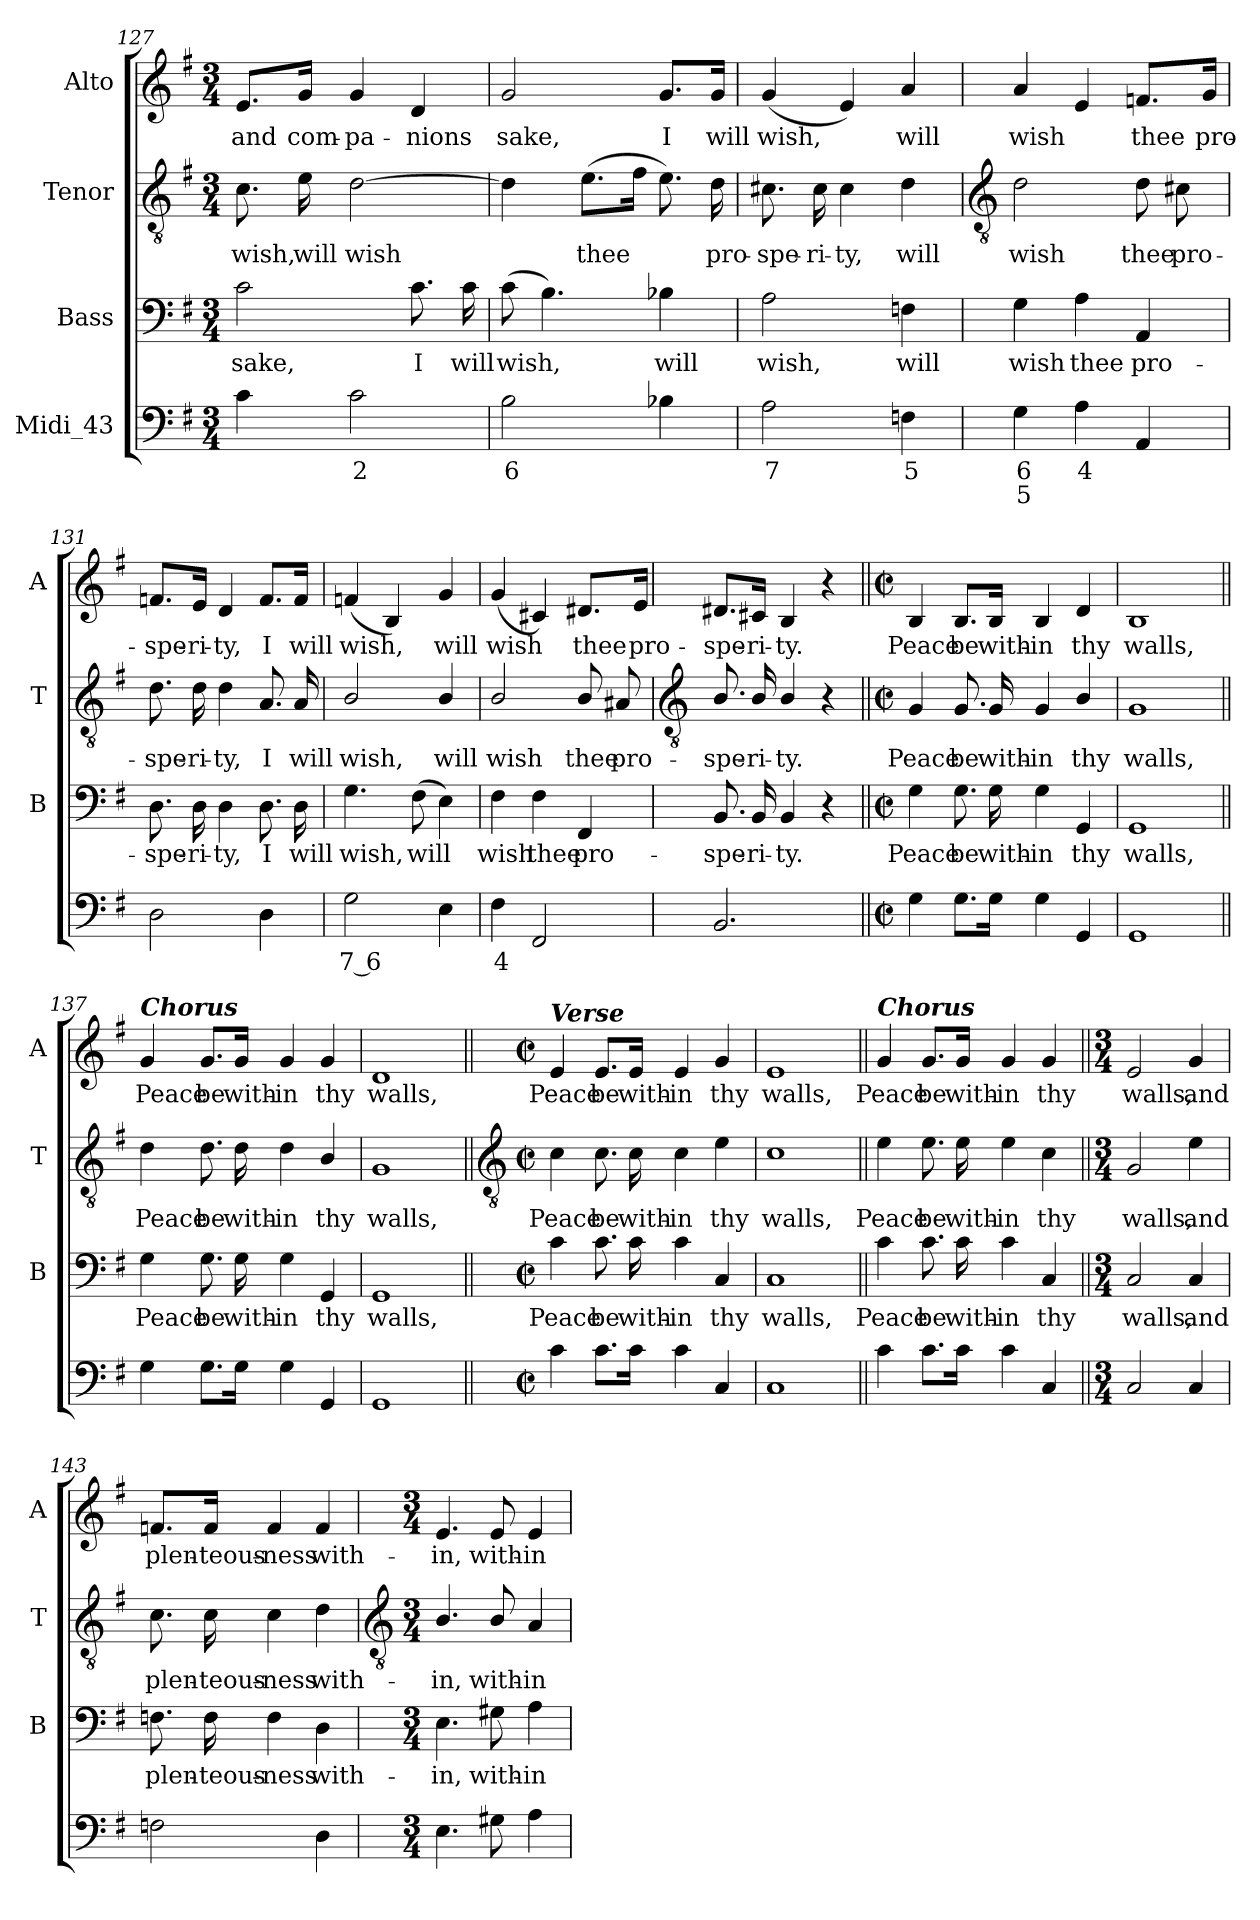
**kern	**text	**text	**kern	**text	**kern	**text	**kern	**text
*part4	*part4	*part4	*part3	*part3	*part2	*part2	*part1	*part1
*staff4	*staff4	*staff4	*staff3	*staff3	*staff2	*staff2	*staff1	*staff1
*I"Midi_43	*	*	*I"Bass	*	*I"Tenor	*	*I"Alto	*
*	*	*	*I'B	*	*I'T	*	*I'A	*
*clefF4	*	*	*clefF4	*	*clefGv2	*	*clefG2	*
*k[f#]	*	*	*k[f#]	*	*k[f#]	*	*k[f#]	*
*G:	*	*	*G:	*	*G:	*	*G:	*
*M3/4	*	*	*M3/4	*	*M3/4	*	*M3/4	*
=127	=127	=127	=127	=127	=127	=127	=127	=127
!	!	!	!	!LO:LY:b	!	!LO:LY:b	!	!LO:LY:b
4c	.	.	2c	sake,	8.c	wish,	8.e/L	and
!	!	!	!	!	!	!LO:LY:b	!	!LO:LY:b
.	.	.	.	.	16e	will	16g/Jk	com-
!	!LO:LY:b	!	!	!	!	!LO:LY:b	!	!LO:LY:b
2c	2	.	.	.	[2d	wish	4g	-pa-
!	!	!	!	!LO:LY:b	!	!	!	!LO:LY:b
.	.	.	8.c	I	.	.	4d	-nions
!	!	!	!	!LO:LY:b	!	!	!	!
.	.	.	16c	will	.	.	.	.
=128	=128	=128	=128	=128	=128	=128	=128	=128
!	!LO:LY:b	!	!	!LO:LY:b	!	!	!	!LO:LY:b
2B	6	.	(>8cL	wish,	4d]	.	2g	sake,
.	.	.	4.B)	.	.	.	.	.
!	!	!	!	!	!	!LO:LY:b	!	!
.	.	.	.	.	(>8.eL	thee	.	.
.	.	.	.	.	16f#J	.	.	.
!	!	!	!	!LO:LY:b	!	!	!	!LO:LY:b
4B-X	.	.	4B-X	will	8.e)	.	8.g/L	I
!	!	!	!	!	!	!LO:LY:b	!	!LO:LY:b
.	.	.	.	.	16d	pro-	16g/Jk	will
=129	=129	=129	=129	=129	=129	=129	=129	=129
!	!LO:LY:b	!	!	!LO:LY:b	!	!LO:LY:b	!	!LO:LY:b
2A	7	.	2A	wish,	8.c#X	-spe-	(<4g	wish,
!	!	!	!	!	!	!LO:LY:b	!	!
.	.	.	.	.	16c#	-ri-	.	.
!	!	!	!	!	!	!LO:LY:b	!	!
.	.	.	.	.	4c#	-ty,	4e)	.
!	!LO:LY:b	!	!	!LO:LY:b	!	!LO:LY:b	!	!LO:LY:b
4Fn	5	.	4Fn	will	4d	will	4a	will
!!LO:LB:g=z
=130	=130	=130	=130	=130	=130	=130	=130	=130
*	*	*	*	*	*clefGv2	*	*	*
!	!LO:LY:b	!LO:LY:b	!	!LO:LY:b	!	!LO:LY:b	!	!LO:LY:b
4G	6	5	4G	wish	2d	wish	4a	wish
!	!LO:LY:b	!	!	!LO:LY:b	!	!	!	!
4A	4	.	4A	thee	.	.	4e	.
!	!	!	!	!LO:LY:b	!	!LO:LY:b	!	!LO:LY:b
4AA	.	.	4AA	pro-	8d	thee	8.fn/L	thee
!	!	!	!	!	!	!LO:LY:b	!	!
.	.	.	.	.	8c#X	pro-	.	.
!	!	!	!	!	!	!	!	!LO:LY:b
.	.	.	.	.	.	.	16g/Jk	pro-
=131	=131	=131	=131	=131	=131	=131	=131	=131
!	!	!	!	!LO:LY:b	!	!LO:LY:b	!	!LO:LY:b
2D	.	.	8.D	-spe-	8.d	-spe-	8.f/L	-spe-
!	!	!	!	!LO:LY:b	!	!LO:LY:b	!	!LO:LY:b
.	.	.	16D	-ri-	16d	-ri-	16e/Jk	-ri-
!	!	!	!	!LO:LY:b	!	!LO:LY:b	!	!LO:LY:b
.	.	.	4D	-ty,	4d	-ty,	4d	-ty,
!	!	!	!	!LO:LY:b	!	!LO:LY:b	!	!LO:LY:b
4D	.	.	8.D	I	8.A	I	8.f/L	I
!	!	!	!	!LO:LY:b	!	!LO:LY:b	!	!LO:LY:b
.	.	.	16D	will	16A	will	16f/Jk	will
=132	=132	=132	=132	=132	=132	=132	=132	=132
!	!LO:LY:b	!	!	!LO:LY:b	!	!LO:LY:b	!	!LO:LY:b
2G	7 6	.	4.G	wish,	2B/	wish,	(<4fn	wish,
.	.	.	.	.	.	.	4B)	.
!	!	!	!	!LO:LY:b	!	!	!	!
.	.	.	(>8F#L	will	.	.	.	.
!	!	!	!	!	!	!LO:LY:b	!	!LO:LY:b
4E	.	.	4E)	.	4B/	will	4g	will
=133	=133	=133	=133	=133	=133	=133	=133	=133
!	!LO:LY:b	!	!	!LO:LY:b	!	!LO:LY:b	!	!LO:LY:b
4F#	4	.	4F#	wish	2B/	wish	(<4g	wish
!	!	!	!	!LO:LY:b	!	!	!	!
2FF#	.	.	4F#	thee	.	.	4c#X)	.
!	!	!	!	!LO:LY:b	!	!LO:LY:b	!	!LO:LY:b
.	.	.	4FF#	pro-	8B/	thee	8.d#/L	thee
!	!	!	!	!	!	!LO:LY:b	!	!
.	.	.	.	.	8A#X	pro-	.	.
!	!	!	!	!	!	!	!	!LO:LY:b
.	.	.	.	.	.	.	16e/Jk	pro-
!!LO:LB:g=z
=134	=134	=134	=134	=134	=134	=134	=134	=134
*	*	*	*	*	*clefGv2	*	*	*
!	!	!	!	!LO:LY:b	!	!LO:LY:b	!	!LO:LY:b
2.BB	.	.	8.BB	-spe-	8.B/	-spe-	8.d#X/L	-spe-
!	!	!	!	!LO:LY:b	!	!LO:LY:b	!	!LO:LY:b
.	.	.	16BB	-ri-	16B/	-ri-	16c#X/Jk	-ri-
!	!	!	!	!LO:LY:b	!	!LO:LY:b	!	!LO:LY:b
.	.	.	4BB	-ty.	4B/	-ty.	4B	-ty.
.	.	.	4r	.	4r	.	4r	.
=135||	=135||	=135||	=135||	=135||	=135||	=135||	=135||	=135||
*M2/2	*	*	*M2/2	*	*M2/2	*	*M2/2	*
*met(c|)	*	*	*met(c|)	*	*met(c|)	*	*met(c|)	*
!	!	!	!	!LO:LY:b	!	!LO:LY:b	!	!LO:LY:b
4G	.	.	4G	Peace	4G	Peace	4B	Peace
!	!	!	!	!LO:LY:b	!	!LO:LY:b	!	!LO:LY:b
8.GL	.	.	8.G	be	8.G	be	8.B/L	be
!	!	!	!	!LO:LY:b	!	!LO:LY:b	!	!LO:LY:b
16GJ	.	.	16G	with-	16G	with-	16B/Jk	with-
!	!	!	!	!LO:LY:b	!	!LO:LY:b	!	!LO:LY:b
4G	.	.	4G	-in	4G	-in	4B	-in
!	!	!	!	!LO:LY:b	!	!LO:LY:b	!	!LO:LY:b
4GG	.	.	4GG	thy	4B/	thy	4d	thy
=136	=136	=136	=136	=136	=136	=136	=136	=136
!	!	!	!	!LO:LY:b	!	!LO:LY:b	!	!LO:LY:b
1GG	.	.	1GG	walls,	1G	walls,	1B	walls,
=137||	=137||	=137||	=137||	=137||	=137||	=137||	=137||	=137||
!	!	!	!	!	!	!	!LO:TX:a:Bi:t=Chorus	!
!	!	!	!	!LO:LY:b	!	!LO:LY:b	!	!LO:LY:b
4G	.	.	4G	Peace	4d	Peace	4g	Peace
!	!	!	!	!LO:LY:b	!	!LO:LY:b	!	!LO:LY:b
8.GL	.	.	8.G	be	8.d	be	8.g/L	be
!	!	!	!	!LO:LY:b	!	!LO:LY:b	!	!LO:LY:b
16GJ	.	.	16G	with-	16d	with-	16g/Jk	with-
!	!	!	!	!LO:LY:b	!	!LO:LY:b	!	!LO:LY:b
4G	.	.	4G	-in	4d	-in	4g	-in
!	!	!	!	!LO:LY:b	!	!LO:LY:b	!	!LO:LY:b
4GG	.	.	4GG	thy	4B/	thy	4g	thy
=138	=138	=138	=138	=138	=138	=138	=138	=138
!	!	!	!	!LO:LY:b	!	!LO:LY:b	!	!LO:LY:b
1GG	.	.	1GG	walls,	1G	walls,	1d	walls,
!!LO:LB:g=z
=139||	=139||	=139||	=139||	=139||	=139||	=139||	=139||	=139||
*	*	*	*	*	*clefGv2	*	*	*
*M2/2	*	*	*M2/2	*	*M2/2	*	*M2/2	*
*met(c|)	*	*	*met(c|)	*	*met(c|)	*	*met(c|)	*
!	!	!	!	!	!	!	!LO:TX:a:Bi:t=Verse	!
!	!	!	!	!LO:LY:b	!	!LO:LY:b	!	!LO:LY:b
4c	.	.	4c	Peace	4c	Peace	4e	Peace
!	!	!	!	!LO:LY:b	!	!LO:LY:b	!	!LO:LY:b
8.cL	.	.	8.c	be	8.c	be	8.e/L	be
!	!	!	!	!LO:LY:b	!	!LO:LY:b	!	!LO:LY:b
16cJ	.	.	16c	with-	16c	with-	16e/Jk	with-
!	!	!	!	!LO:LY:b	!	!LO:LY:b	!	!LO:LY:b
4c	.	.	4c	-in	4c	-in	4e	-in
!	!	!	!	!LO:LY:b	!	!LO:LY:b	!	!LO:LY:b
4C	.	.	4C	thy	4e	thy	4g	thy
=140	=140	=140	=140	=140	=140	=140	=140	=140
!	!	!	!	!LO:LY:b	!	!LO:LY:b	!	!LO:LY:b
1C	.	.	1C	walls,	1c	walls,	1e	walls,
=141||	=141||	=141||	=141||	=141||	=141||	=141||	=141||	=141||
!	!	!	!	!	!	!	!LO:TX:a:Bi:t=Chorus	!
!	!	!	!	!LO:LY:b	!	!LO:LY:b	!	!LO:LY:b
4c	.	.	4c	Peace	4e	Peace	4g	Peace
!	!	!	!	!LO:LY:b	!	!LO:LY:b	!	!LO:LY:b
8.cL	.	.	8.c	be	8.e	be	8.g/L	be
!	!	!	!	!LO:LY:b	!	!LO:LY:b	!	!LO:LY:b
16cJ	.	.	16c	with-	16e	with-	16g/Jk	with-
!	!	!	!	!LO:LY:b	!	!LO:LY:b	!	!LO:LY:b
4c	.	.	4c	-in	4e	-in	4g	-in
!	!	!	!	!LO:LY:b	!	!LO:LY:b	!	!LO:LY:b
4C	.	.	4C	thy	4c	thy	4g	thy
=142||	=142||	=142||	=142||	=142||	=142||	=142||	=142||	=142||
*M3/4	*	*	*M3/4	*	*M3/4	*	*M3/4	*
!	!	!	!	!LO:LY:b	!	!LO:LY:b	!	!LO:LY:b
2C	.	.	2C	walls,	2G	walls,	2e	walls,
!	!	!	!	!LO:LY:b	!	!LO:LY:b	!	!LO:LY:b
4C	.	.	4C	and	4e	and	4g	and
=143	=143	=143	=143	=143	=143	=143	=143	=143
!	!	!	!	!LO:LY:b	!	!LO:LY:b	!	!LO:LY:b
2Fn	.	.	8.Fn	plen-	8.c	plen-	8.fn/L	plen-
!	!	!	!	!LO:LY:b	!	!LO:LY:b	!	!LO:LY:b
.	.	.	16F	-teous-	16c	-teous-	16f/Jk	-teous-
!	!	!	!	!LO:LY:b	!	!LO:LY:b	!	!LO:LY:b
.	.	.	4F	-ness	4c	-ness	4f	-ness
!	!	!	!	!LO:LY:b	!	!LO:LY:b	!	!LO:LY:b
4D	.	.	4D	with-	4d	with-	4f	with-
!!LO:LB:g=z
=144	=144	=144	=144	=144	=144	=144	=144	=144
*	*	*	*	*	*clefGv2	*	*	*
*M3/4	*	*	*M3/4	*	*M3/4	*	*M3/4	*
!	!	!	!	!LO:LY:b	!	!LO:LY:b	!	!LO:LY:b
4.E	.	.	4.E	-in,	4.B/	-in,	4.e	-in,
!	!	!	!	!LO:LY:b	!	!LO:LY:b	!	!LO:LY:b
8G#X	.	.	8G#X	with-	8B/	with-	8e	with-
!	!	!	!	!LO:LY:b	!	!LO:LY:b	!	!LO:LY:b
4A	.	.	4A	-in	4A	-in	4e	-in
=	=	=	=	=	=	=	=	=
*-	*-	*-	*-	*-	*-	*-	*-	*-
